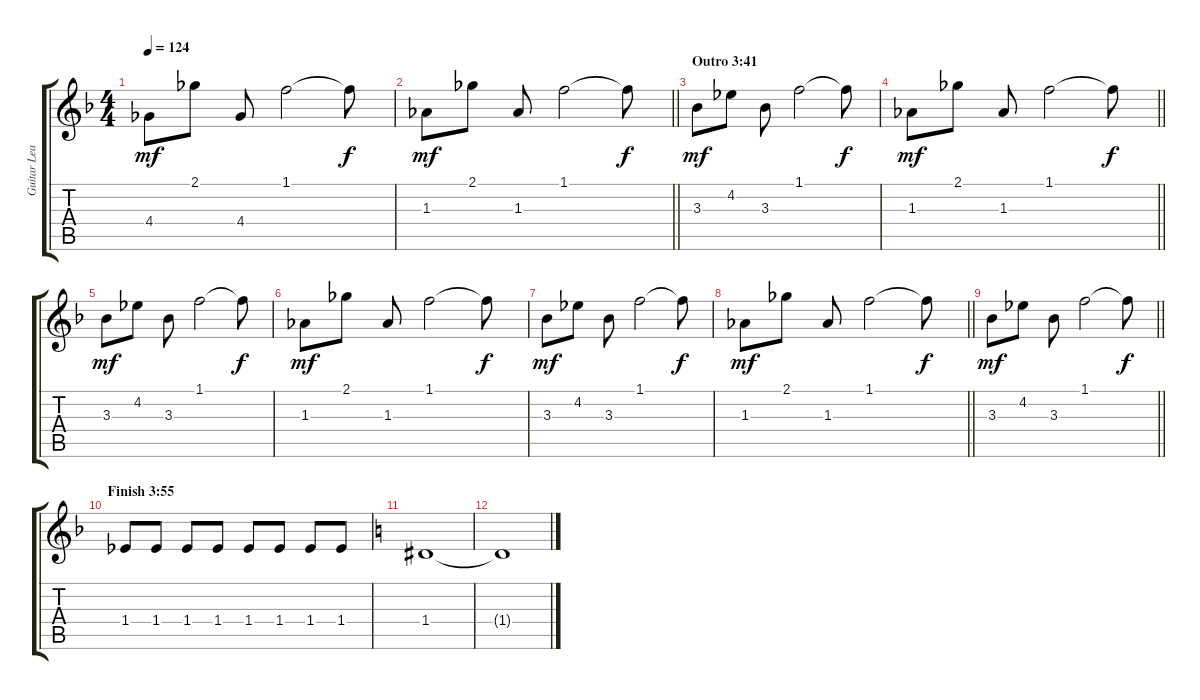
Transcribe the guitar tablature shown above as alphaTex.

\track ("Guitar Lead" "Guitar Lea") {instrument overdrivenguitar}
\staff {score tabs}
\tuning (E4 B3 G3 D3 A2 E2) {hide}
\ts (4 4)
\tempo 124
\clef g2
\ks f
4.4.8{dy mf} 2.1.8 4.4.8 1.1.2 1.1{t}.8{dy f} |
\barLineRight lightlight
1.3.8{dy mf} 2.1.8 1.3.8 1.1.2 1.1{t}.8{dy f} |
\section ("" "Outro 3:41")
3.3.8{dy mf} 4.2.8 3.3.8 1.1.2 1.1{t}.8{dy f} |
\barLineRight lightlight
1.3.8{dy mf} 2.1.8 1.3.8 1.1.2 1.1{t}.8{dy f} |
3.3.8{dy mf} 4.2.8 3.3.8 1.1.2 1.1{t}.8{dy f} |
1.3.8{dy mf} 2.1.8 1.3.8 1.1.2 1.1{t}.8{dy f} |
3.3.8{dy mf} 4.2.8 3.3.8 1.1.2 1.1{t}.8{dy f} |
\barLineRight lightlight
1.3.8{dy mf} 2.1.8 1.3.8 1.1.2 1.1{t}.8{dy f} |
\barLineRight lightlight
3.3.8{dy mf} 4.2.8 3.3.8 1.1.2 1.1{t}.8{dy f} |
\section ("" "Finish 3:55")
1.4.8 1.4.8 1.4.8 1.4.8 1.4.8 1.4.8 1.4.8 1.4.8 |
\ks c
1.4.1 |
1.4{t}.1
